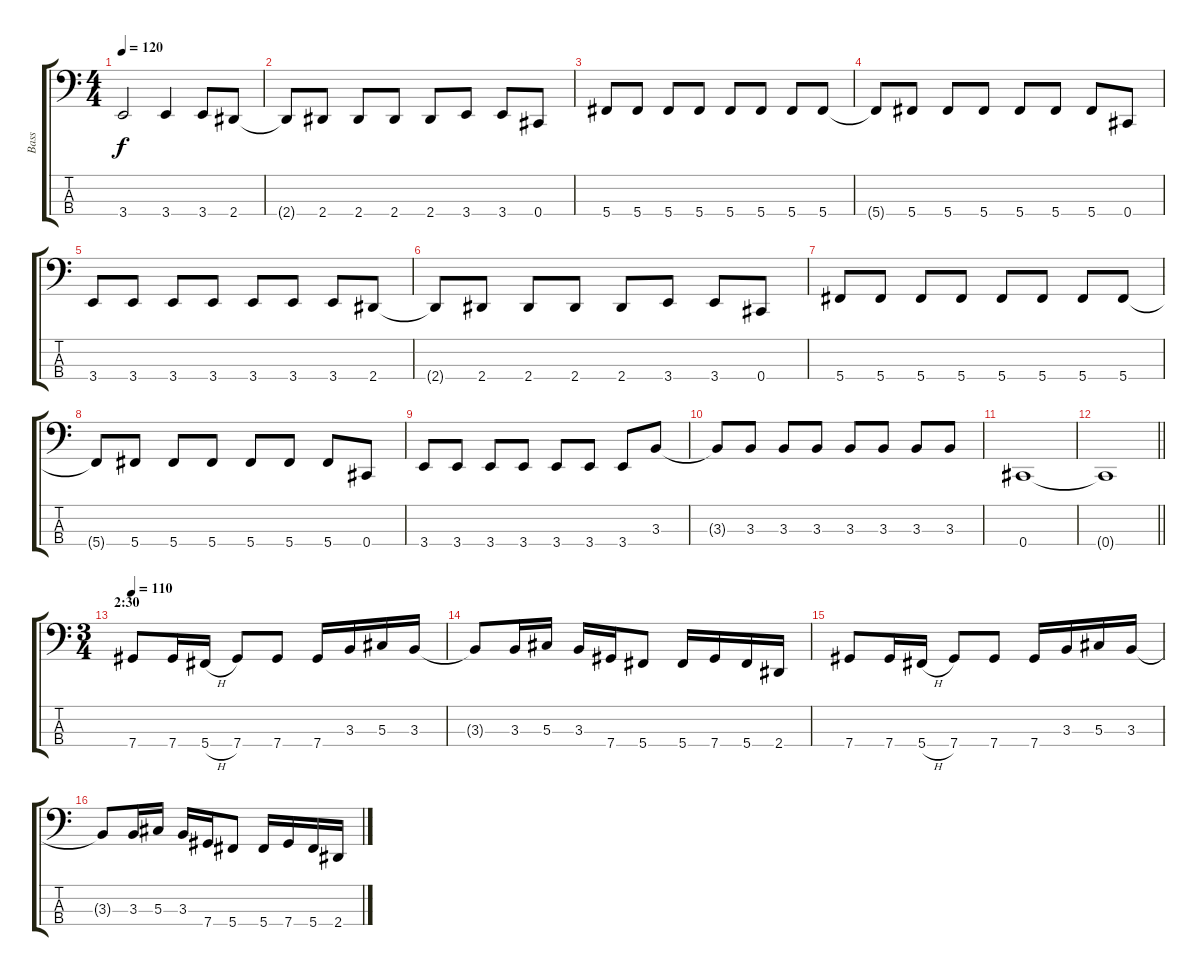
\track ("Bass " "Bass ") {instrument electricbassfinger}
\staff {score tabs}
\tuning (Gb2 Db2 Ab1 Db1) {hide}
\ts (4 4)
\tempo 120
\clef f4
\ks c
3.4.2{dy f} 3.4.4 3.4.8 2.4.8 |
2.4{t}.8 2.4.8 2.4.8 2.4.8 2.4.8 3.4.8 3.4.8 0.4.8 |
5.4.8 5.4.8 5.4.8 5.4.8 5.4.8 5.4.8 5.4.8 5.4.8 |
5.4{t}.8 5.4.8 5.4.8 5.4.8 5.4.8 5.4.8 5.4.8 0.4.8 |
3.4.8 3.4.8 3.4.8 3.4.8 3.4.8 3.4.8 3.4.8 2.4.8 |
2.4{t}.8 2.4.8 2.4.8 2.4.8 2.4.8 3.4.8 3.4.8 0.4.8 |
5.4.8 5.4.8 5.4.8 5.4.8 5.4.8 5.4.8 5.4.8 5.4.8 |
5.4{t}.8 5.4.8 5.4.8 5.4.8 5.4.8 5.4.8 5.4.8 0.4.8 |
3.4.8 3.4.8 3.4.8 3.4.8 3.4.8 3.4.8 3.4.8 3.3.8 |
3.3{t}.8 3.3.8 3.3.8 3.3.8 3.3.8 3.3.8 3.3.8 3.3.8 |
0.4.1 |
\barLineRight lightlight
0.4{t}.1 |
\ts (3 4)
\section ("" "2:30")
\tempo 110
7.4.8 7.4.16 5.4{h}.16 7.4.8 7.4.8 7.4.16 3.3.16 5.3.16 3.3.16 |
3.3{t}.8 3.3.16 5.3.16 3.3.16 7.4.16 5.4.8 5.4.16 7.4.16 5.4.16 2.4.16 |
7.4.8 7.4.16 5.4{h}.16 7.4.8 7.4.8 7.4.16 3.3.16 5.3.16 3.3.16 |
3.3{t}.8 3.3.16 5.3.16 3.3.16 7.4.16 5.4.8 5.4.16 7.4.16 5.4.16 2.4.16
